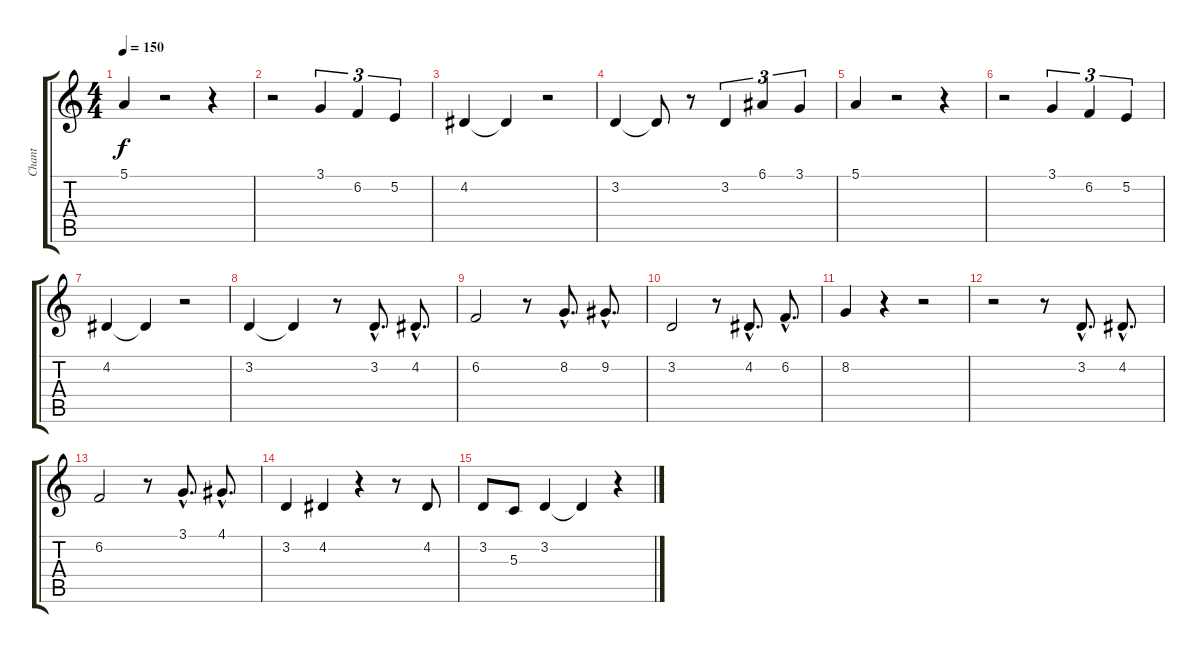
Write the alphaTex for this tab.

\track ("Chant" "Chant") {instrument shakuhachi}
\staff {score tabs}
\tuning (E4 B3 G3 D3 A2 E2) {hide}
\ts (4 4)
\tempo 150
\clef g2
\ks c
5.1.4{dy f} r.2 r.4 |
r.2 3.1.4{tu (3 2)} 6.2.4{tu (3 2)} 5.2.4{tu (3 2)} |
4.2.4 4.2{t}.4 r.2 |
3.2.4 3.2{t}.8 r.8 3.2.4{tu (3 2)} 6.1.4{tu (3 2)} 3.1.4{tu (3 2)} |
5.1.4 r.2 r.4 |
r.2 3.1.4{tu (3 2)} 6.2.4{tu (3 2)} 5.2.4{tu (3 2)} |
4.2.4 4.2{t}.4 r.2 |
3.2.4 3.2{t}.4 r.8 3.2{hac}.8{d} 4.2{hac}.8{d} |
6.2.2 r.8 8.2{hac}.8{d} 9.2{hac}.8{d} |
3.2.2 r.8 4.2{hac}.8{d} 6.2{hac}.8{d} |
8.2.4 r.4 r.2 |
r.2 r.8 3.2{hac}.8{d} 4.2{hac}.8{d} |
6.2.2 r.8 3.1{hac}.8{d} 4.1{hac}.8{d} |
3.2.4 4.2.4 r.4 r.8 4.2.8 |
3.2.8 5.3.8 3.2.4 3.2{t}.4 r.4
